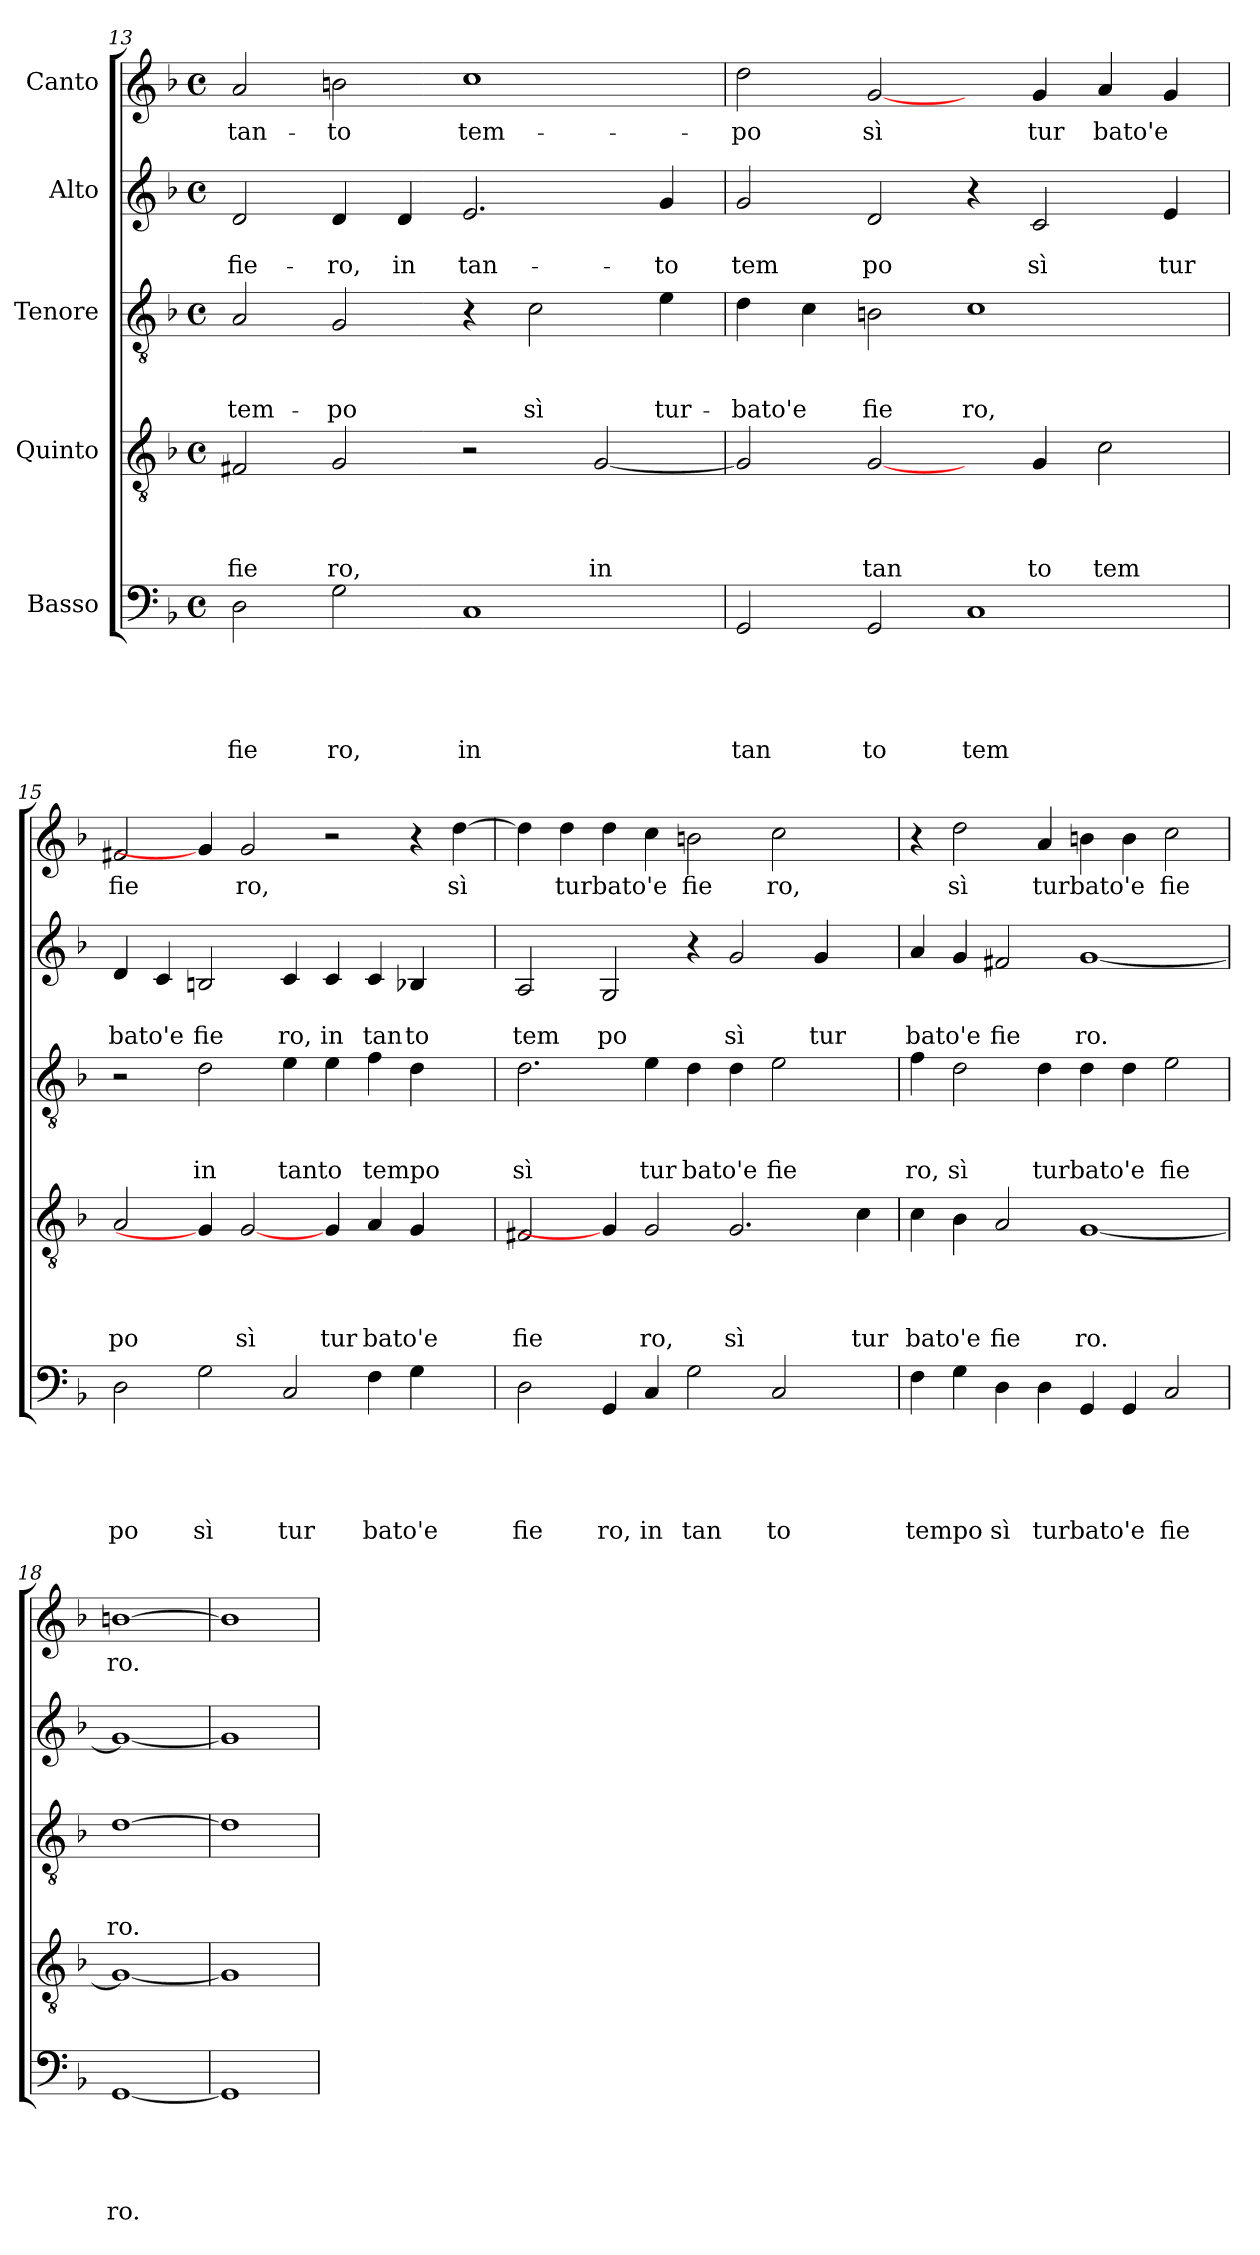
**kern	**text	**text	**text	**text	**text	**kern	**text	**text	**text	**text	**kern	**text	**text	**text	**kern	**text	**text	**kern	**text
*part5	*part5	*part5	*part5	*part5	*part5	*part4	*part4	*part4	*part4	*part4	*part3	*part3	*part3	*part3	*part2	*part2	*part2	*part1	*part1
*staff5	*staff5	*staff5	*staff5	*staff5	*staff5	*staff4	*staff4	*staff4	*staff4	*staff4	*staff3	*staff3	*staff3	*staff3	*staff2	*staff2	*staff2	*staff1	*staff1
*I"Basso	*	*	*	*	*	*I"Quinto	*	*	*	*	*I"Tenore	*	*	*	*I"Alto	*	*	*I"Canto	*
*clefF4	*	*	*	*	*	*clefGv2	*	*	*	*	*clefGv2	*	*	*	*clefG2	*	*	*clefG2	*
*k[b-]	*	*	*	*	*	*k[b-]	*	*	*	*	*k[b-]	*	*	*	*k[b-]	*	*	*k[b-]	*
*F:	*	*	*	*	*	*F:	*	*	*	*	*F:	*	*	*	*F:	*	*	*F:	*
*M4/4	*	*	*	*	*	*M4/4	*	*	*	*	*M4/4	*	*	*	*M4/4	*	*	*M4/4	*
*met(c)	*	*	*	*	*	*met(c)	*	*	*	*	*met(c)	*	*	*	*met(c)	*	*	*met(c)	*
=13	=13	=13	=13	=13	=13	=13	=13	=13	=13	=13	=13	=13	=13	=13	=13	=13	=13	=13	=13
!	!	!	!	!	!LO:LY:b	!	!	!	!	!LO:LY:b	!	!	!	!LO:LY:b	!	!	!LO:LY:b	!	!LO:LY:b
2D\	.	.	.	.	fie	2F#X/	.	.	.	fie	2A/	.	.	tem-	2d/	.	fie-	2a/	tan-
!	!	!	!	!	!LO:LY:b	!	!	!	!	!LO:LY:b	!	!	!	!LO:LY:b	!	!	!LO:LY:b	!	!LO:LY:b
2G\	.	.	.	.	ro,	2G/	.	.	.	ro,	2G/	.	.	-po	4d/	.	-ro,	2bn\	-to
!	!	!	!	!	!	!	!	!	!	!	!	!	!	!	!	!	!LO:LY:b	!	!
.	.	.	.	.	.	.	.	.	.	.	.	.	.	.	4d/	.	in	.	.
!	!	!	!	!	!LO:LY:b	!	!	!	!	!	!	!	!	!	!	!	!LO:LY:b	!	!LO:LY:b
1C	.	.	.	.	in	2r	.	.	.	.	4r	.	.	.	2.e/	.	tan-	1cc	tem-
!	!	!	!	!	!	!	!	!	!	!	!	!	!	!LO:LY:b	!	!	!	!	!
.	.	.	.	.	.	.	.	.	.	.	2c\	.	.	sì	.	.	.	.	.
!	!	!	!	!	!	!	!	!	!	!LO:LY:b	!	!	!	!	!	!	!	!	!
.	.	.	.	.	.	[>2G/	.	.	.	in	.	.	.	.	.	.	.	.	.
!	!	!	!	!	!	!	!	!	!	!	!	!	!	!LO:LY:b	!	!	!LO:LY:b	!	!
.	.	.	.	.	.	.	.	.	.	.	4e\	.	.	tur-	4g/	.	-to	.	.
!!LO:PB:g=z
=14	=14	=14	=14	=14	=14	=14	=14	=14	=14	=14	=14	=14	=14	=14	=14	=14	=14	=14	=14
!	!	!	!	!	!LO:LY:b	!	!	!	!	!	!	!	!	!LO:LY:b	!	!	!LO:LY:b	!	!LO:LY:b
2GG/	.	.	.	.	tan	2G/]	.	.	.	.	4d\	.	.	-bato'e	2g/	.	tem	2dd\	-po
.	.	.	.	.	.	.	.	.	.	.	4c\	.	.	.	.	.	.	.	.
!	!	!	!	!	!LO:LY:b	!	!	!	!	!LO:LY:b	!	!	!	!LO:LY:b	!	!	!LO:LY:b	!	!LO:LY:b
2GG/	.	.	.	.	to	[2G/	.	.	.	tan	2Bn\	.	.	fie	2d/	.	po	[2g/	sì
!	!	!	!	!	!LO:LY:b	!	!	!	!	!	!	!	!	!LO:LY:b	!	!	!	!	!
1C	.	.	.	.	tem	4ryy	.	.	.	.	1c	.	.	ro,	4r	.	.	4ryy	.
!	!	!	!	!	!	!	!	!	!	!LO:LY:b	!	!	!	!	!	!	!LO:LY:b	!	!LO:LY:b
.	.	.	.	.	.	4G/	.	.	.	to	.	.	.	.	2c/	.	sì	4g/	tur
!	!	!	!	!	!	!	!	!	!	!LO:LY:b	!	!	!	!	!	!	!	!	!LO:LY:b
.	.	.	.	.	.	2c\	.	.	.	tem	.	.	.	.	.	.	.	4a/	bato'e
!	!	!	!	!	!	!	!	!	!	!	!	!	!	!	!	!	!LO:LY:b	!	!
.	.	.	.	.	.	.	.	.	.	.	.	.	.	.	4e/	.	tur	4g/	.
=15	=15	=15	=15	=15	=15	=15	=15	=15	=15	=15	=15	=15	=15	=15	=15	=15	=15	=15	=15
!	!	!	!	!	!LO:LY:b	!	!	!	!	!LO:LY:b	!	!	!	!	!	!	!LO:LY:b	!	!LO:LY:b
2D\	.	.	.	.	po	2A/	.	.	.	po	2r	.	.	.	4d/	.	bato'e	2f#X/	fie
.	.	.	.	.	.	.	.	.	.	.	.	.	.	.	4c/	.	.	.	.
!	!	!	!	!	!LO:LY:b	!	!	!	!	!	!	!	!	!LO:LY:b	!	!	!LO:LY:b	!	!
2G\	.	.	.	.	sì	4G/]	.	.	.	.	2d\	.	.	in	2Bn/	.	fie	4g/]	.
!	!	!	!	!	!	!	!	!	!	!LO:LY:b	!	!	!	!	!	!	!	!	!LO:LY:b
.	.	.	.	.	.	[2G/	.	.	.	sì	.	.	.	.	.	.	.	2g/	ro,
!	!	!	!	!	!LO:LY:b	!	!	!	!	!	!	!	!	!LO:LY:b	!	!	!LO:LY:b	!	!
2C/	.	.	.	.	tur	.	.	.	.	.	4e\	.	.	tanto	4c/	.	ro,	.	.
!	!	!	!	!	!	!	!	!	!	!LO:LY:b	!	!	!	!	!	!	!LO:LY:b	!	!
.	.	.	.	.	.	4G/	.	.	.	tur	4e\	.	.	.	4c/	.	in	2r	.
!	!	!	!	!	!LO:LY:b	!	!	!	!	!LO:LY:b	!	!	!	!LO:LY:b	!	!	!LO:LY:b	!	!
4F\	.	.	.	.	bato'e	4A/	.	.	.	bato'e	4f\	.	.	tempo	4c/	.	tan	.	.
!	!	!	!	!	!	!	!	!	!	!	!	!	!	!	!	!	!LO:LY:b	!	!
4G\	.	.	.	.	.	4G/	.	.	.	.	4d\	.	.	.	4B-X/	.	to	4r	.
!	!	!	!	!	!	!	!	!	!	!	!	!	!	!	!	!	!	!	!LO:LY:b
4ryy	.	.	.	.	.	4ryy	.	.	.	.	4ryy	.	.	.	4ryy	.	.	[>4dd\	sì
=16	=16	=16	=16	=16	=16	=16	=16	=16	=16	=16	=16	=16	=16	=16	=16	=16	=16	=16	=16
!	!	!	!	!	!LO:LY:b	!	!	!	!	!LO:LY:b	!	!	!	!LO:LY:b	!	!	!LO:LY:b	!	!
2D\	.	.	.	.	fie	2F#X/	.	.	.	fie	2.d\	.	.	sì	2A/	.	tem	4dd\]	.
!	!	!	!	!	!	!	!	!	!	!	!	!	!	!	!	!	!	!	!LO:LY:b
.	.	.	.	.	.	.	.	.	.	.	.	.	.	.	.	.	.	4dd\	turbato'e
!	!	!	!	!	!LO:LY:b	!	!	!	!	!	!	!	!	!	!	!	!LO:LY:b	!	!
4GG/	.	.	.	.	ro,	4G/]	.	.	.	.	.	.	.	.	2G/	.	po	4dd\	.
!	!	!	!	!	!LO:LY:b	!	!	!	!	!LO:LY:b	!	!	!	!LO:LY:b	!	!	!	!	!
4C/	.	.	.	.	in	2G/	.	.	.	ro,	4e\	.	.	tur	.	.	.	4cc\	.
!	!	!	!	!	!LO:LY:b	!	!	!	!	!	!	!	!	!LO:LY:b	!	!	!	!	!LO:LY:b
2G\	.	.	.	.	tan	.	.	.	.	.	4d\	.	.	bato'e	4r	.	.	2bn\	fie
!	!	!	!	!	!	!	!	!	!	!LO:LY:b	!	!	!	!	!	!	!LO:LY:b	!	!
.	.	.	.	.	.	2.G/	.	.	.	sì	4d\	.	.	.	2g/	.	sì	.	.
!	!	!	!	!	!LO:LY:b	!	!	!	!	!	!	!	!	!LO:LY:b	!	!	!	!	!LO:LY:b
2C/	.	.	.	.	to	.	.	.	.	.	2e\	.	.	fie	.	.	.	2cc\	ro,
!	!	!	!	!	!	!	!	!	!	!	!	!	!	!	!	!	!LO:LY:b	!	!
.	.	.	.	.	.	.	.	.	.	.	.	.	.	.	4g/	.	tur	.	.
!	!	!	!	!	!	!	!	!	!	!LO:LY:b	!	!	!	!	!	!	!	!	!
4ryy	.	.	.	.	.	4c\	.	.	.	tur	4ryy	.	.	.	4ryy	.	.	4ryy	.
=17	=17	=17	=17	=17	=17	=17	=17	=17	=17	=17	=17	=17	=17	=17	=17	=17	=17	=17	=17
!	!	!	!	!	!LO:LY:b	!	!	!	!	!LO:LY:b	!	!	!	!LO:LY:b	!	!	!LO:LY:b	!	!
4F\	.	.	.	.	tempo	4c\	.	.	.	bato'e	4f\	.	.	ro,	4a/	.	bato'e	4r	.
!	!	!	!	!	!	!	!	!	!	!	!	!	!	!LO:LY:b	!	!	!	!	!LO:LY:b
4G\	.	.	.	.	.	4B-\	.	.	.	.	2d\	.	.	sì	4g/	.	.	2dd\	sì
!	!	!	!	!	!LO:LY:b	!	!	!	!	!LO:LY:b	!	!	!	!	!	!	!LO:LY:b	!	!
4D\	.	.	.	.	sì	2A/	.	.	.	fie	.	.	.	.	2f#X/	.	fie	.	.
!	!	!	!	!	!LO:LY:b	!	!	!	!	!	!	!	!	!LO:LY:b	!	!	!	!	!LO:LY:b
4D\	.	.	.	.	turbato'e	.	.	.	.	.	4d\	.	.	turbato'e	.	.	.	4a/	turbato'e
!	!	!	!	!	!	!	!	!	!	!LO:LY:b	!	!	!	!	!	!	!LO:LY:b	!	!
4GG/	.	.	.	.	.	[<1G	.	.	.	ro.	4d\	.	.	.	[<1g	.	ro.	4bn\	.
4GG/	.	.	.	.	.	.	.	.	.	.	4d\	.	.	.	.	.	.	4b\	.
!	!	!	!	!	!LO:LY:b	!	!	!	!	!	!	!	!	!LO:LY:b	!	!	!	!	!LO:LY:b
2C/	.	.	.	.	fie	.	.	.	.	.	2e\	.	.	fie	.	.	.	2cc\	fie
=18	=18	=18	=18	=18	=18	=18	=18	=18	=18	=18	=18	=18	=18	=18	=18	=18	=18	=18	=18
!	!	!	!	!	!LO:LY:b	!	!	!	!	!	!	!	!	!LO:LY:b	!	!	!	!	!LO:LY:b
[1GG	.	.	.	.	ro.	1G_	.	.	.	.	[1d	.	.	ro.	1g_	.	.	[1bn	ro.
=19!	=19!	=19!	=19!	=19!	=19!	=19!	=19!	=19!	=19!	=19!	=19!	=19!	=19!	=19!	=19!	=19!	=19!	=19!	=19!
1GG]	.	.	.	.	.	1G]	.	.	.	.	1d]	.	.	.	1g]	.	.	1b]	.
=	=	=	=	=	=	=	=	=	=	=	=	=	=	=	=	=	=	=	=
*-	*-	*-	*-	*-	*-	*-	*-	*-	*-	*-	*-	*-	*-	*-	*-	*-	*-	*-	*-
